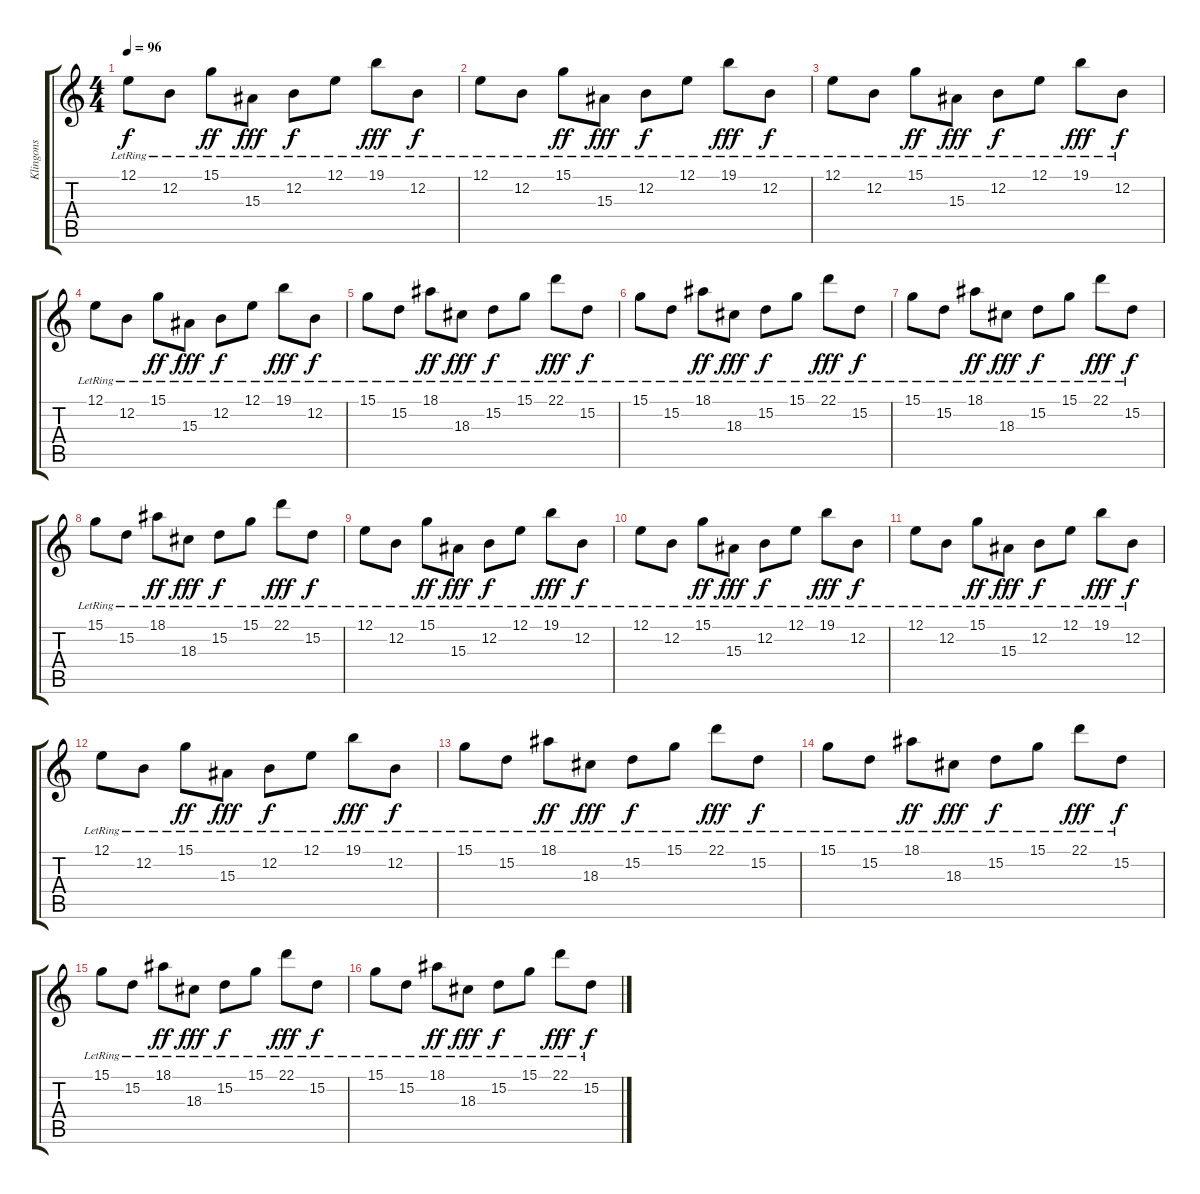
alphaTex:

\track ("Klingons" "Klingons") {instrument acousticgrandpiano}
\staff {score tabs}
\tuning (E4 B3 G3 D3 A2 E2) {hide}
\ts (4 4)
\tempo 96
\clef g2
\ks c
12.1{lr}.8{dy f instrument acousticgrandpiano} 12.2{lr}.8 15.1{lr}.8{dy ff} 15.3{lr}.8{dy fff} 12.2{lr}.8{dy f} 12.1{lr}.8 19.1{lr}.8{dy fff} 12.2{lr}.8{dy f} |
12.1{lr}.8 12.2{lr}.8 15.1{lr}.8{dy ff} 15.3{lr}.8{dy fff} 12.2{lr}.8{dy f} 12.1{lr}.8 19.1{lr}.8{dy fff} 12.2{lr}.8{dy f} |
12.1{lr}.8 12.2{lr}.8 15.1{lr}.8{dy ff} 15.3{lr}.8{dy fff} 12.2{lr}.8{dy f} 12.1{lr}.8 19.1{lr}.8{dy fff} 12.2{lr}.8{dy f} |
12.1{lr}.8 12.2{lr}.8 15.1{lr}.8{dy ff} 15.3{lr}.8{dy fff} 12.2{lr}.8{dy f} 12.1{lr}.8 19.1{lr}.8{dy fff} 12.2{lr}.8{dy f} |
15.1{lr}.8 15.2{lr}.8 18.1{lr}.8{dy ff} 18.3{lr}.8{dy fff} 15.2{lr}.8{dy f} 15.1{lr}.8 22.1{lr}.8{dy fff} 15.2{lr}.8{dy f} |
15.1{lr}.8 15.2{lr}.8 18.1{lr}.8{dy ff} 18.3{lr}.8{dy fff} 15.2{lr}.8{dy f} 15.1{lr}.8 22.1{lr}.8{dy fff} 15.2{lr}.8{dy f} |
15.1{lr}.8 15.2{lr}.8 18.1{lr}.8{dy ff} 18.3{lr}.8{dy fff} 15.2{lr}.8{dy f} 15.1{lr}.8 22.1{lr}.8{dy fff} 15.2{lr}.8{dy f} |
15.1{lr}.8 15.2{lr}.8 18.1{lr}.8{dy ff} 18.3{lr}.8{dy fff} 15.2{lr}.8{dy f} 15.1{lr}.8 22.1{lr}.8{dy fff} 15.2{lr}.8{dy f} |
12.1{lr}.8 12.2{lr}.8 15.1{lr}.8{dy ff} 15.3{lr}.8{dy fff} 12.2{lr}.8{dy f} 12.1{lr}.8 19.1{lr}.8{dy fff} 12.2{lr}.8{dy f} |
12.1{lr}.8 12.2{lr}.8 15.1{lr}.8{dy ff} 15.3{lr}.8{dy fff} 12.2{lr}.8{dy f} 12.1{lr}.8 19.1{lr}.8{dy fff} 12.2{lr}.8{dy f} |
12.1{lr}.8 12.2{lr}.8 15.1{lr}.8{dy ff} 15.3{lr}.8{dy fff} 12.2{lr}.8{dy f} 12.1{lr}.8 19.1{lr}.8{dy fff} 12.2{lr}.8{dy f} |
12.1{lr}.8 12.2{lr}.8 15.1{lr}.8{dy ff} 15.3{lr}.8{dy fff} 12.2{lr}.8{dy f} 12.1{lr}.8 19.1{lr}.8{dy fff} 12.2{lr}.8{dy f} |
15.1{lr}.8 15.2{lr}.8 18.1{lr}.8{dy ff} 18.3{lr}.8{dy fff} 15.2{lr}.8{dy f} 15.1{lr}.8 22.1{lr}.8{dy fff} 15.2{lr}.8{dy f} |
15.1{lr}.8 15.2{lr}.8 18.1{lr}.8{dy ff} 18.3{lr}.8{dy fff} 15.2{lr}.8{dy f} 15.1{lr}.8 22.1{lr}.8{dy fff} 15.2{lr}.8{dy f} |
15.1{lr}.8 15.2{lr}.8 18.1{lr}.8{dy ff} 18.3{lr}.8{dy fff} 15.2{lr}.8{dy f} 15.1{lr}.8 22.1{lr}.8{dy fff} 15.2{lr}.8{dy f} |
15.1{lr}.8 15.2{lr}.8 18.1{lr}.8{dy ff} 18.3{lr}.8{dy fff} 15.2{lr}.8{dy f} 15.1{lr}.8 22.1{lr}.8{dy fff} 15.2{lr}.8{dy f}
